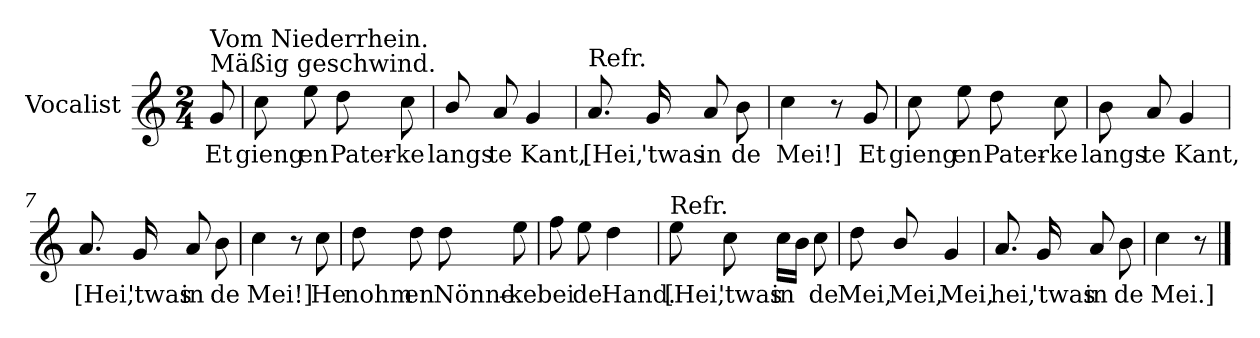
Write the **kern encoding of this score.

**kern	**text
*part1	*part1
*staff1	*staff1
*I"Vocalist	*
*k[]	*
*C:	*
*M2/4	*
=	=
!LO:TX:a:t=Mäßig geschwind.	!
!LO:TX:a:t=Vom Niederrhein.	!
8g	Et
=1	=1
8cc	gieng
8ee	en
8dd	Pater-
8cc	-ke
=2	=2
8b/	langs
8a	te
4g	Kant,
=3	=3
!LO:TX:a:t=Refr.	!
8.a	[Hei,
16g	'twas
8a	in
8b	de
=4	=4
4cc	Mei!]
8r	.
8g	Et
=5	=5
8cc	gieng
8ee	en
8dd	Pater-
8cc	-ke
=6	=6
8b	langs
8a	te
4g	Kant,
=7	=7
8.a	[Hei,
16g	'twas
8a	in
8b	de
=8	=8
4cc	Mei!]
8r	.
8cc	He
=9	=9
8dd	nohm
8dd	en
8dd	Nönne-
8ee	-ke
=10	=10
8ff	bei
8ee	de
4dd	Hand.
=11	=11
!LO:TX:a:t=Refr.	!
8ee	[Hei,
8cc	'twas
16ccLL	in
16bJJ	.
8cc	de
=12	=12
8dd	Mei,
8b/	Mei,
4g	Mei,
=13	=13
8.a	hei,
16g	'twas
8a	in
8b	de
=14	=14
4cc	Mei.]
8r	.
==	==
*-	*-
